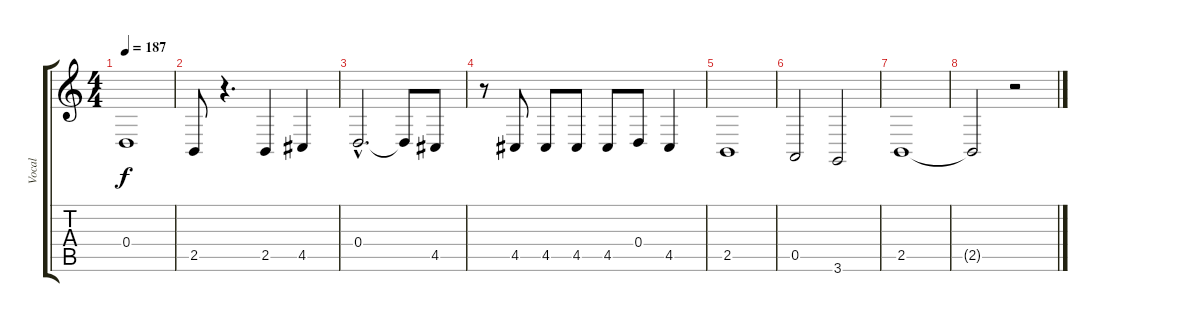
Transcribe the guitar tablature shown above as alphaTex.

\track ("Vocal" "Vocal") {instrument oboe}
\staff {score tabs}
\tuning (E4 B3 G3 D3 A2 E2) {hide}
\ts (4 4)
\tempo 187
\clef g2
\ks c
0.4.1{dy f} |
2.5.8 r.4{d} 2.5.4 4.5.4 |
0.4{hac}.2{d} 0.4{t}.8 4.5.8 |
r.8 4.5.8 4.5.8 4.5.8 4.5.8 0.4.8 4.5.4 |
2.5.1 |
0.5.2 3.6.2 |
2.5.1 |
2.5{t}.2 r.2
